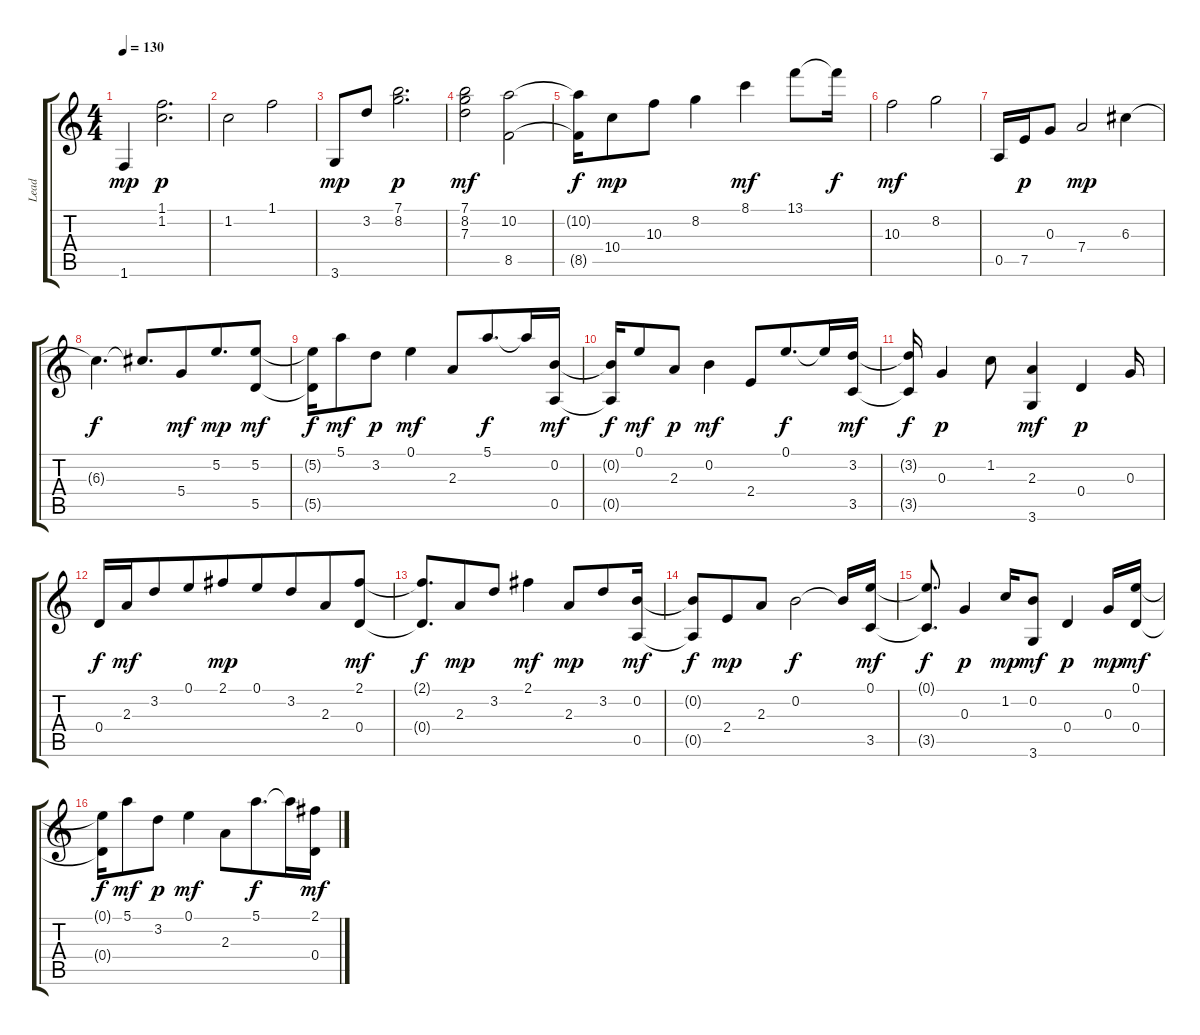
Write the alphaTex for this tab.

\track ("Lead" "Lead") {instrument electricguitarclean}
\staff {score tabs}
\tuning (E4 B3 G3 D3 A2 E2) {hide}
\ts (4 4)
\tempo 130
\clef g2
\ks c
1.6.4{dy mp} (1.1 1.2).2{d dy p} |
1.2.2 1.1.2 |
3.6.8{dy mp} 3.2.8 (7.1 8.2).2{d dy p} |
(7.1 8.2 7.3).2{dy mf} (10.2 8.5).2 |
(10.2{t} 8.5{t}).16{dy f} 10.4.8{dy mp} 10.3.8 8.2.4 8.1.4{dy mf} 13.1.8 13.1{t}.16{dy f} |
10.3.2{dy mf} 8.2.2 |
0.5.16 7.5.16{dy p} 0.3.8 7.4.2{dy mp} 6.3.4 |
6.3{t}.4{d dy f} 6.3{t}.8{d beam merge} 5.4.8{dy mf} 5.2.8{d dy mp beam merge} (5.2 5.5).8{dy mf} |
(5.2{t} 5.5{t}).16{dy f} 5.1.8{dy mf} 3.2.8{dy p} 0.1.4{dy mf} 2.3.8 5.1.8{d dy f beam merge} 5.1{t}.16 (0.2 0.5).16{dy mf} |
(0.2{t} 0.5{t}).16{dy f} 0.1.8{dy mf} 2.3.8{dy p} 0.2.4{dy mf} 2.4.8 0.1.8{d dy f beam merge} 0.1{t}.16 (3.2 3.5).16{dy mf} |
(3.2{t} 3.5{t}).16{dy f} 0.3.4{dy p} 1.2.8 (2.3 3.6).4{dy mf} 0.4.4{dy p} 0.3.16 |
0.4.16{dy f} 2.3.16{dy mf} 3.2.8{beam merge} 0.1.8 2.1.8{dy mp beam merge} 0.1.8 3.2.8{beam merge} 2.3.8 (2.1 0.4).8{dy mf} |
(2.1{t} 0.4{t}).8{d dy f} 2.3.8{dy mp beam merge} 3.2.8 2.1.4{dy mf} 2.3.8{dy mp beam merge} 3.2.8 (0.2 0.5).16{dy mf} |
(0.2{t} 0.5{t}).8{dy f} 2.4.8{dy mp beam merge} 2.3.8 0.2.2{dy f} 0.2{t}.16 (0.1 3.5).16{dy mf} |
(0.1{t} 3.5{t}).8{d dy f} 0.3.4{dy p} 1.2.16{dy mp beam merge} (0.2 3.6).8{dy mf} 0.4.4{dy p} 0.3.16{dy mp} (0.1 0.4).16{dy mf} |
(0.1{t} 0.4{t}).16{dy f} 5.1.8{dy mf} 3.2.8{dy p} 0.1.4{dy mf} 2.3.8 5.1.8{d dy f beam merge} 5.1{t}.16 (2.1 0.4).16{dy mf}
